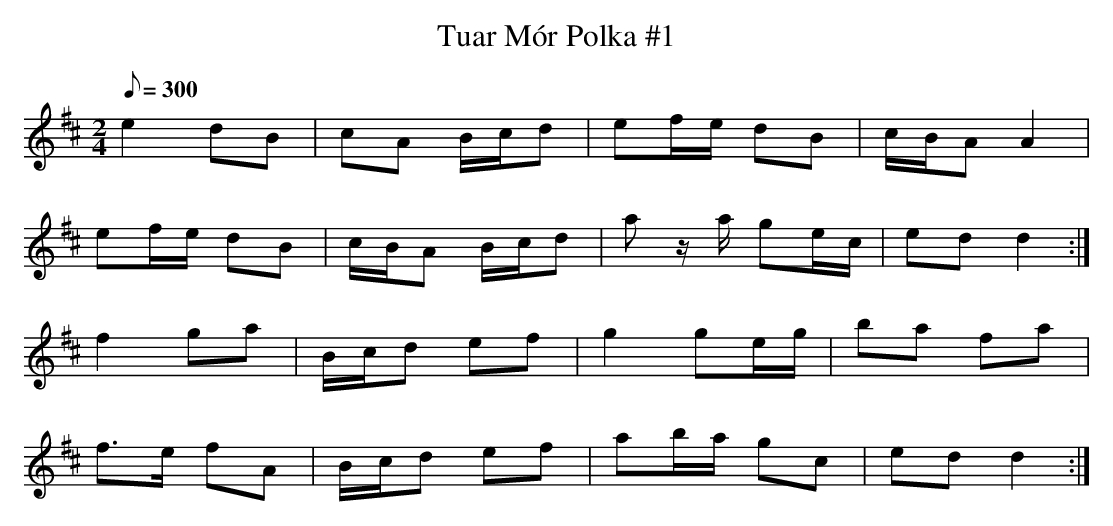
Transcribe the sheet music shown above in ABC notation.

X:1
T: Tuar Mór Polka #1
L: 1/8
M: 2/4
Q: 300
K: D
e2 dB|cA B/c/d|ef/e/ dB|c/B/A A2|
ef/e/ dB|c/B/A B/c/d|a z/ a/ ge/c/|ed d2 :|
f2 ga|B/c/d ef|g2 ge/g/|ba fa|
f>e fA|B/c/d ef|ab/a/ gc|ed d2 :|
